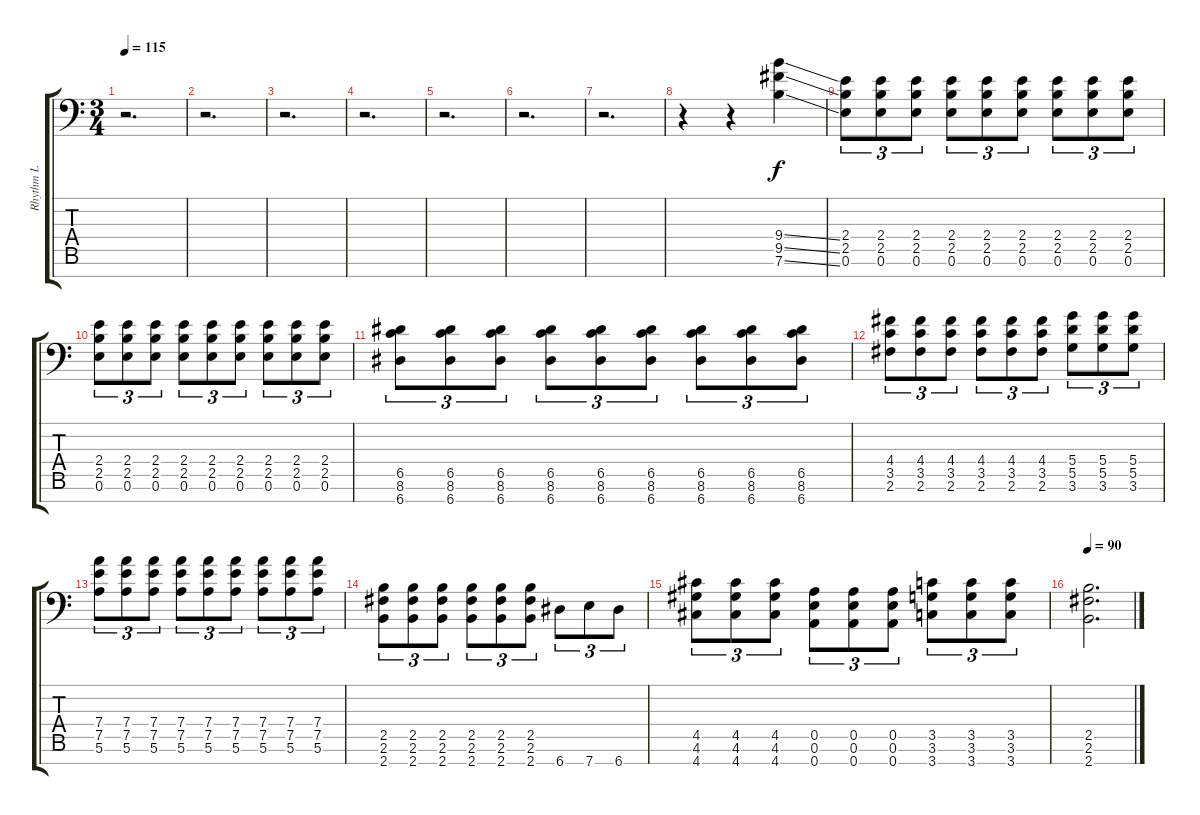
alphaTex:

\track ("Rhythm L" "Rhythm L") {instrument distortionguitar}
\staff {score tabs}
\tuning (E4 B3 G3 D3 A2 E2 A1) {hide}
\ts (3 4)
\tempo 115
\clef f4
\ks c
r.2{d dy f} |
r.2{d} |
r.2{d} |
r.2{d} |
r.2{d} |
r.2{d} |
r.2{d} |
r.4 r.4 (9.4{ss} 9.5{ss} 7.6{ss}).4 |
(2.4 2.5 0.6).8{tu (3 2)} (2.4 2.5 0.6).8{tu (3 2)} (2.4 2.5 0.6).8{tu (3 2)} (2.4 2.5 0.6).8{tu (3 2)} (2.4 2.5 0.6).8{tu (3 2)} (2.4 2.5 0.6).8{tu (3 2)} (2.4 2.5 0.6).8{tu (3 2)} (2.4 2.5 0.6).8{tu (3 2)} (2.4 2.5 0.6).8{tu (3 2)} |
(2.4 2.5 0.6).8{tu (3 2)} (2.4 2.5 0.6).8{tu (3 2)} (2.4 2.5 0.6).8{tu (3 2)} (2.4 2.5 0.6).8{tu (3 2)} (2.4 2.5 0.6).8{tu (3 2)} (2.4 2.5 0.6).8{tu (3 2)} (2.4 2.5 0.6).8{tu (3 2)} (2.4 2.5 0.6).8{tu (3 2)} (2.4 2.5 0.6).8{tu (3 2)} |
(6.5 8.6 6.7).8{tu (3 2)} (6.5 8.6 6.7).8{tu (3 2)} (6.5 8.6 6.7).8{tu (3 2)} (6.5 8.6 6.7).8{tu (3 2)} (6.5 8.6 6.7).8{tu (3 2)} (6.5 8.6 6.7).8{tu (3 2)} (6.5 8.6 6.7).8{tu (3 2)} (6.5 8.6 6.7).8{tu (3 2)} (6.5 8.6 6.7).8{tu (3 2)} |
(4.4 3.5 2.6).8{tu (3 2)} (4.4 3.5 2.6).8{tu (3 2)} (4.4 3.5 2.6).8{tu (3 2)} (4.4 3.5 2.6).8{tu (3 2)} (4.4 3.5 2.6).8{tu (3 2)} (4.4 3.5 2.6).8{tu (3 2)} (5.4 5.5 3.6).8{tu (3 2)} (5.4 5.5 3.6).8{tu (3 2)} (5.4 5.5 3.6).8{tu (3 2)} |
(7.4 7.5 5.6).8{tu (3 2)} (7.4 7.5 5.6).8{tu (3 2)} (7.4 7.5 5.6).8{tu (3 2)} (7.4 7.5 5.6).8{tu (3 2)} (7.4 7.5 5.6).8{tu (3 2)} (7.4 7.5 5.6).8{tu (3 2)} (7.4 7.5 5.6).8{tu (3 2)} (7.4 7.5 5.6).8{tu (3 2)} (7.4 7.5 5.6).8{tu (3 2)} |
(2.5 2.6 2.7).8{tu (3 2)} (2.5 2.6 2.7).8{tu (3 2)} (2.5 2.6 2.7).8{tu (3 2)} (2.5 2.6 2.7).8{tu (3 2)} (2.5 2.6 2.7).8{tu (3 2)} (2.5 2.6 2.7).8{tu (3 2)} 6.7.8{tu (3 2)} 7.7.8{tu (3 2)} 6.7.8{tu (3 2)} |
(4.5 4.6 4.7).8{tu (3 2)} (4.5 4.6 4.7).8{tu (3 2)} (4.5 4.6 4.7).8{tu (3 2)} (0.5 0.6 0.7).8{tu (3 2)} (0.5 0.6 0.7).8{tu (3 2)} (0.5 0.6 0.7).8{tu (3 2)} (3.5 3.6 3.7).8{tu (3 2)} (3.5 3.6 3.7).8{tu (3 2)} (3.5 3.6 3.7).8{tu (3 2)} |
\tempo 90
(2.5 2.6 2.7).2{d}
